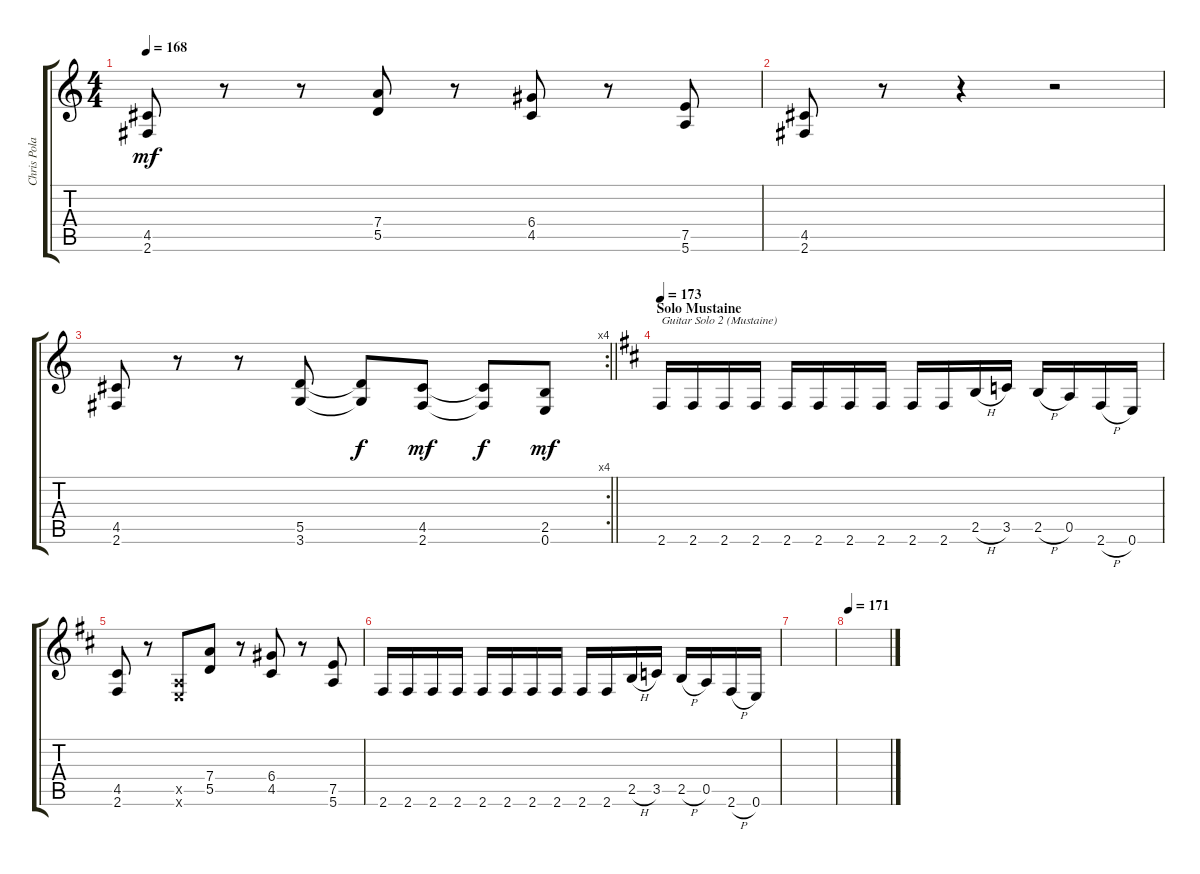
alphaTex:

\track ("Chris Poland" "Chris Pola") {instrument distortionguitar}
\staff {score tabs}
\tuning (E4 B3 G3 D3 A2 E2) {hide}
\ts (4 4)
\tempo 168
\clef g2
\ks c
(4.5 2.6).8{dy mf} r.8 r.8 (7.4 5.5).8 r.8 (6.4 4.5).8 r.8 (7.5 5.6).8 |
(4.5 2.6).8 r.8 r.4 r.2 |
\rc 4
\barLineRight lightlight
(4.5 2.6).8 r.8 r.8 (5.5 3.6).8 (5.5{t} 3.6{t}).8{dy f} (4.5 2.6).8{dy mf} (4.5{t} 2.6{t}).8{dy f} (2.5 0.6).8{dy mf} |
\section ("" "Solo Mustaine")
\tempo 173
\ks d
2.6.16{txt "Guitar Solo 2 (Mustaine)"} 2.6.16 2.6.16 2.6.16 2.6.16 2.6.16 2.6.16 2.6.16 2.6.16 2.6.16 2.5{h}.16 3.5.16 2.5{h}.16 0.5.16 2.6{h}.16 0.6.16 |
(4.5 2.6).8 r.8 (0.5{x} 0.6{x}).8 (7.4 5.5).8 r.8 (6.4 4.5).8 r.8 (7.5 5.6).8 |
2.6.16 2.6.16 2.6.16 2.6.16 2.6.16 2.6.16 2.6.16 2.6.16 2.6.16 2.6.16 2.5{h}.16 3.5.16 2.5{h}.16 0.5.16 2.6{h}.16 0.6.16 |
|
\tempo 171
